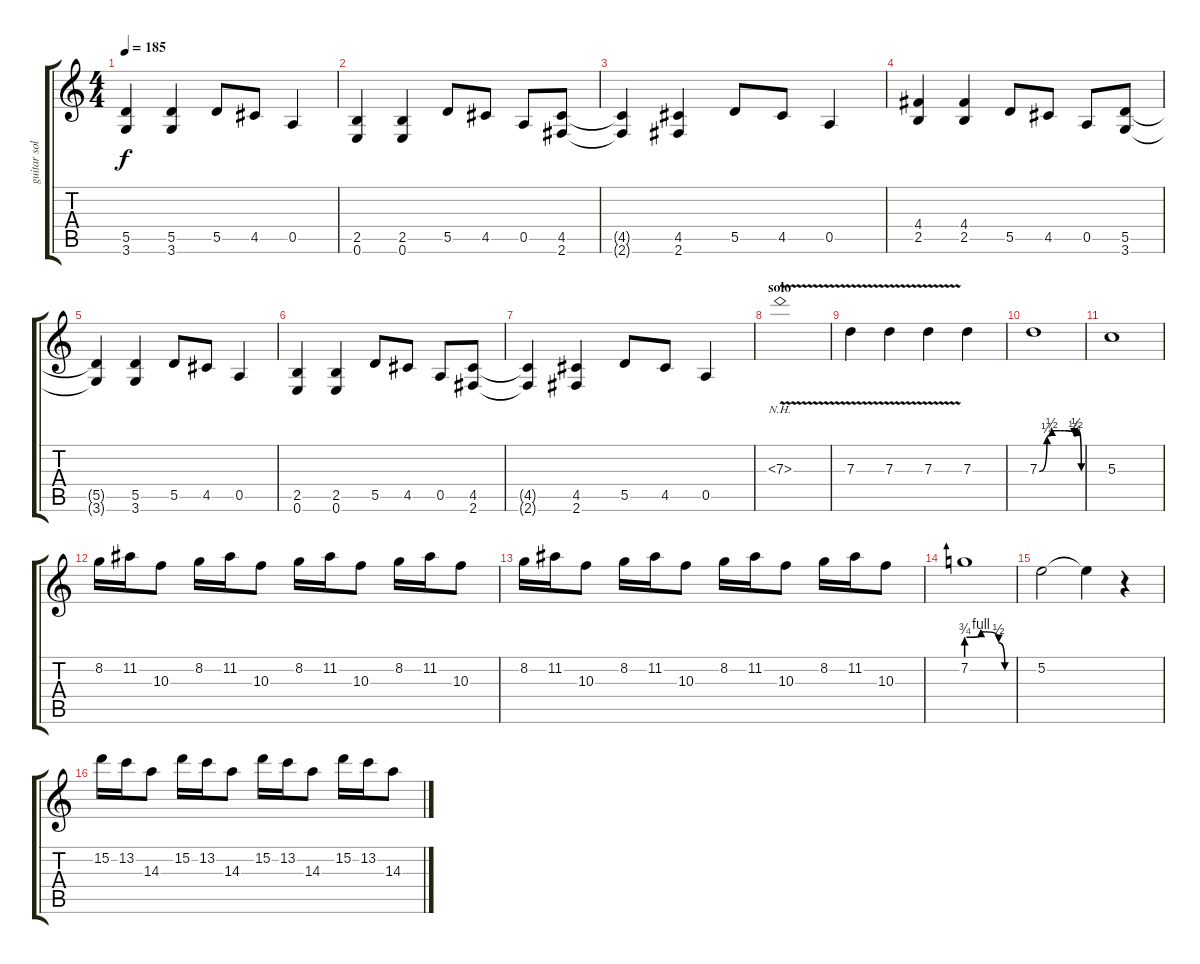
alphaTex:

\track ("guitar solo" "guitar sol") {instrument distortionguitar}
\staff {score tabs}
\tuning (E4 B3 G3 D3 A2 E2) {hide}
\ts (4 4)
\tempo 185
\clef g2
\ks c
(5.5{t} 3.6{t}).4{dy f} (5.5 3.6).4 5.5.8 4.5.8 0.5.4 |
(2.5 0.6).4 (2.5 0.6).4 5.5.8 4.5.8 0.5.8 (4.5 2.6).8 |
(4.5{t} 2.6{t}).4 (4.5 2.6).4 5.5.8 4.5.8 0.5.4 |
(4.4 2.5).4 (4.4 2.5).4 5.5.8 4.5.8 0.5.8 (5.5 3.6).8 |
(5.5{t} 3.6{t}).4 (5.5 3.6).4 5.5.8 4.5.8 0.5.4 |
(2.5 0.6).4 (2.5 0.6).4 5.5.8 4.5.8 0.5.8 (4.5 2.6).8 |
(4.5{t} 2.6{t}).4 (4.5 2.6).4 5.5.8 4.5.8 0.5.4 |
\section ("" "solo")
7.3{nh v}.1 |
7.3{v}.4 7.3{v}.4 7.3{v}.4 7.3.4 |
7.3{be (custom 0 0 11 1 18 2 27 2 30 2 34 2 36 2 50 1 54 2 56 2 60 0)}.1 |
5.3.1 |
8.2.16 11.2.16 10.3.8 8.2.16 11.2.16 10.3.8 8.2.16 11.2.16 10.3.8 8.2.16 11.2.16 10.3.8 |
8.2.16 11.2.16 10.3.8 8.2.16 11.2.16 10.3.8 8.2.16 11.2.16 10.3.8 8.2.16 11.2.16 10.3.8 |
7.2{be (custom 0 3 19 4 24 4 42 2 50 0 52 0 56 0 58 0 60 0)}.1 |
5.2.2 5.2{t}.4 r.4 |
15.2.16 13.2.16 14.3.8 15.2.16 13.2.16 14.3.8 15.2.16 13.2.16 14.3.8 15.2.16 13.2.16 14.3.8
